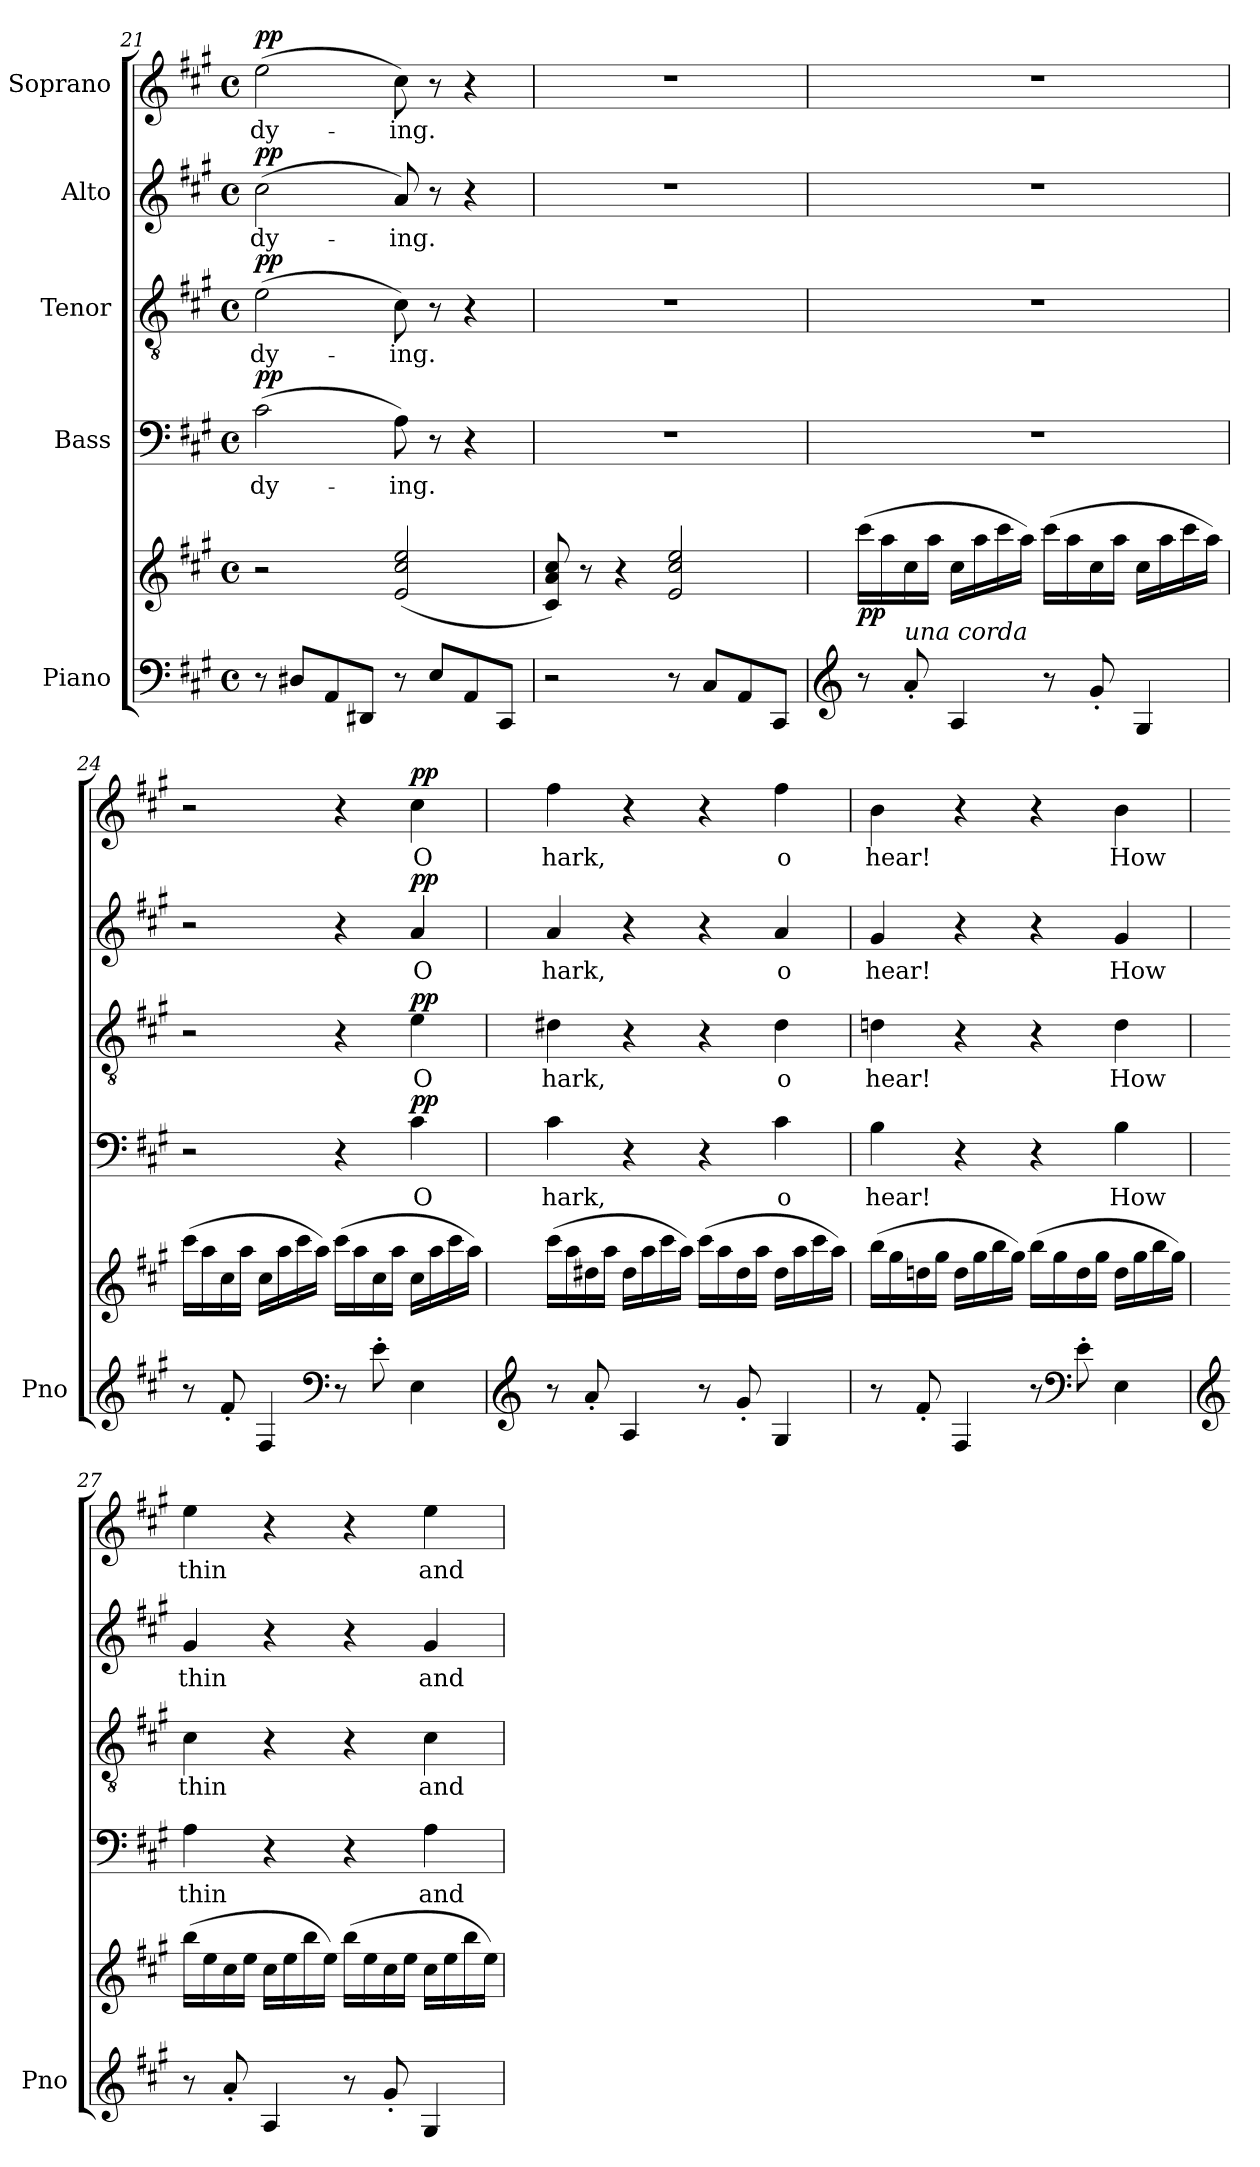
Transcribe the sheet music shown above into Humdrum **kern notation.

**kern	**kern	**dynam	**kern	**text	**dynam	**kern	**text	**dynam	**kern	**text	**dynam	**kern	**text	**dynam
*part5	*part5	*part5	*part4	*part4	*part4	*part3	*part3	*part3	*part2	*part2	*part2	*part1	*part1	*part1
*staff6	*staff5	*staff5/6	*staff4	*staff4	*staff4	*staff3	*staff3	*staff3	*staff2	*staff2	*staff2	*staff1	*staff1	*staff1
*I"Piano	*	*	*I"Bass	*	*	*I"Tenor	*	*	*I"Alto	*	*	*I"Soprano	*	*
*I'Pno	*	*	*	*	*	*	*	*	*	*	*	*	*	*
*clefF4	*clefG2	*	*clefF4	*	*	*clefGv2	*	*	*clefG2	*	*	*clefG2	*	*
*k[f#c#g#]	*k[f#c#g#]	*	*k[f#c#g#]	*	*	*k[f#c#g#]	*	*	*k[f#c#g#]	*	*	*k[f#c#g#]	*	*
*M4/4	*M4/4	*	*M4/4	*	*	*M4/4	*	*	*M4/4	*	*	*M4/4	*	*
*met(c)	*met(c)	*	*met(c)	*	*	*met(c)	*	*	*met(c)	*	*	*met(c)	*	*
=21	=21	=21	=21	=21	=21	=21	=21	=21	=21	=21	=21	=21	=21	=21
!	!	!	!	!	!LO:DY:a	!	!	!LO:DY:a	!	!	!LO:DY:a	!	!	!LO:DY:a
8r	2r	.	(2c#\	dy-	pp	(2e\	dy-	pp	(2cc#\	dy-	pp	(2ee\	dy-	pp
8D#X/L	.	.	.	.	.	.	.	.	.	.	.	.	.	.
8AA/	.	.	.	.	.	.	.	.	.	.	.	.	.	.
8DD#X/J	.	.	.	.	.	.	.	.	.	.	.	.	.	.
8r	(2e/ 2cc#/ 2ee/	.	8A\)	-ing.	.	8c#\)	-ing.	.	8a/)	-ing.	.	8cc#\)	-ing.	.
8E/L	.	.	8r	.	.	8r	.	.	8r	.	.	8r	.	.
8AA/	.	.	4r	.	.	4r	.	.	4r	.	.	4r	.	.
8CC#/J	.	.	.	.	.	.	.	.	.	.	.	.	.	.
=22	=22	=22	=22	=22	=22	=22	=22	=22	=22	=22	=22	=22	=22	=22
2r	8c#/ 8a/ 8cc#/)	.	1r	.	.	1r	.	.	1r	.	.	1r	.	.
.	8r	.	.	.	.	.	.	.	.	.	.	.	.	.
.	4r	.	.	.	.	.	.	.	.	.	.	.	.	.
8r	2e/ 2cc#/ 2ee/	.	.	.	.	.	.	.	.	.	.	.	.	.
8C#/L	.	.	.	.	.	.	.	.	.	.	.	.	.	.
8AA/	.	.	.	.	.	.	.	.	.	.	.	.	.	.
8CC#/J	.	.	.	.	.	.	.	.	.	.	.	.	.	.
=23	=23	=23	=23	=23	=23	=23	=23	=23	=23	=23	=23	=23	=23	=23
*clefG2	*	*	*	*	*	*	*	*	*	*	*	*	*	*
!	!	!LO:DY:b	!	!	!	!	!	!	!	!	!	!	!	!
8r	(16ccc#\LL	pp	1r	.	.	1r	.	.	1r	.	.	1r	.	.
.	16aa\	.	.	.	.	.	.	.	.	.	.	.	.	.
!LO:TX:i:t=una corda	!	!	!	!	!	!	!	!	!	!	!	!	!	!
8a'/	16cc#\	.	.	.	.	.	.	.	.	.	.	.	.	.
.	16aa\JJ	.	.	.	.	.	.	.	.	.	.	.	.	.
4A/	16cc#\LL	.	.	.	.	.	.	.	.	.	.	.	.	.
.	16aa\	.	.	.	.	.	.	.	.	.	.	.	.	.
.	16ccc#\	.	.	.	.	.	.	.	.	.	.	.	.	.
.	16aa\JJ)	.	.	.	.	.	.	.	.	.	.	.	.	.
8r	(16ccc#\LL	.	.	.	.	.	.	.	.	.	.	.	.	.
.	16aa\	.	.	.	.	.	.	.	.	.	.	.	.	.
8g#'/	16cc#\	.	.	.	.	.	.	.	.	.	.	.	.	.
.	16aa\JJ	.	.	.	.	.	.	.	.	.	.	.	.	.
4G#/	16cc#\LL	.	.	.	.	.	.	.	.	.	.	.	.	.
.	16aa\	.	.	.	.	.	.	.	.	.	.	.	.	.
.	16ccc#\	.	.	.	.	.	.	.	.	.	.	.	.	.
.	16aa\JJ)	.	.	.	.	.	.	.	.	.	.	.	.	.
=24	=24	=24	=24	=24	=24	=24	=24	=24	=24	=24	=24	=24	=24	=24
8r	(16ccc#\LL	.	2r	.	.	2r	.	.	2r	.	.	2r	.	.
.	16aa\	.	.	.	.	.	.	.	.	.	.	.	.	.
8f#'/	16cc#\	.	.	.	.	.	.	.	.	.	.	.	.	.
.	16aa\JJ	.	.	.	.	.	.	.	.	.	.	.	.	.
4F#/	16cc#\LL	.	.	.	.	.	.	.	.	.	.	.	.	.
.	16aa\	.	.	.	.	.	.	.	.	.	.	.	.	.
.	16ccc#\	.	.	.	.	.	.	.	.	.	.	.	.	.
.	16aa\JJ)	.	.	.	.	.	.	.	.	.	.	.	.	.
*clefF4	*	*	*	*	*	*	*	*	*	*	*	*	*	*
8r	(16ccc#\LL	.	4r	.	.	4r	.	.	4r	.	.	4r	.	.
.	16aa\	.	.	.	.	.	.	.	.	.	.	.	.	.
8e'\	16cc#\	.	.	.	.	.	.	.	.	.	.	.	.	.
.	16aa\JJ	.	.	.	.	.	.	.	.	.	.	.	.	.
!	!	!	!	!	!LO:DY:a	!	!	!LO:DY:a	!	!	!LO:DY:a	!	!	!LO:DY:a
4E\	16cc#\LL	.	4c#\	O	pp	4e\	O	pp	4a/	O	pp	4cc#\	O	pp
.	16aa\	.	.	.	.	.	.	.	.	.	.	.	.	.
.	16ccc#\	.	.	.	.	.	.	.	.	.	.	.	.	.
.	16aa\JJ)	.	.	.	.	.	.	.	.	.	.	.	.	.
=25	=25	=25	=25	=25	=25	=25	=25	=25	=25	=25	=25	=25	=25	=25
*clefG2	*	*	*	*	*	*	*	*	*	*	*	*	*	*
8r	(16ccc#\LL	.	4c#\	hark,	.	4d#X\	hark,	.	4a/	hark,	.	4ff#\	hark,	.
.	16aa\	.	.	.	.	.	.	.	.	.	.	.	.	.
8a'/	16dd#X\	.	.	.	.	.	.	.	.	.	.	.	.	.
.	16aa\JJ	.	.	.	.	.	.	.	.	.	.	.	.	.
4A/	16dd#\LL	.	4r	.	.	4r	.	.	4r	.	.	4r	.	.
.	16aa\	.	.	.	.	.	.	.	.	.	.	.	.	.
.	16ccc#\	.	.	.	.	.	.	.	.	.	.	.	.	.
.	16aa\JJ)	.	.	.	.	.	.	.	.	.	.	.	.	.
8r	(16ccc#\LL	.	4r	.	.	4r	.	.	4r	.	.	4r	.	.
.	16aa\	.	.	.	.	.	.	.	.	.	.	.	.	.
8g#'/	16dd#\	.	.	.	.	.	.	.	.	.	.	.	.	.
.	16aa\JJ	.	.	.	.	.	.	.	.	.	.	.	.	.
4G#/	16dd#\LL	.	4c#\	o	.	4d#\	o	.	4a/	o	.	4ff#\	o	.
.	16aa\	.	.	.	.	.	.	.	.	.	.	.	.	.
.	16ccc#\	.	.	.	.	.	.	.	.	.	.	.	.	.
.	16aa\JJ)	.	.	.	.	.	.	.	.	.	.	.	.	.
=26	=26	=26	=26	=26	=26	=26	=26	=26	=26	=26	=26	=26	=26	=26
8r	(16bb\LL	.	4B\	hear!	.	4dn\	hear!	.	4g#/	hear!	.	4b\	hear!	.
.	16gg#\	.	.	.	.	.	.	.	.	.	.	.	.	.
8f#'/	16ddn\	.	.	.	.	.	.	.	.	.	.	.	.	.
.	16gg#\JJ	.	.	.	.	.	.	.	.	.	.	.	.	.
4F#/	16dd\LL	.	4r	.	.	4r	.	.	4r	.	.	4r	.	.
.	16gg#\	.	.	.	.	.	.	.	.	.	.	.	.	.
.	16bb\	.	.	.	.	.	.	.	.	.	.	.	.	.
.	16gg#\JJ)	.	.	.	.	.	.	.	.	.	.	.	.	.
8r	(16bb\LL	.	4r	.	.	4r	.	.	4r	.	.	4r	.	.
.	16gg#\	.	.	.	.	.	.	.	.	.	.	.	.	.
*clefF4	*	*	*	*	*	*	*	*	*	*	*	*	*	*
8e'\	16dd\	.	.	.	.	.	.	.	.	.	.	.	.	.
.	16gg#\JJ	.	.	.	.	.	.	.	.	.	.	.	.	.
4E\	16dd\LL	.	4B\	How	.	4d\	How	.	4g#/	How	.	4b\	How	.
.	16gg#\	.	.	.	.	.	.	.	.	.	.	.	.	.
.	16bb\	.	.	.	.	.	.	.	.	.	.	.	.	.
.	16gg#\JJ)	.	.	.	.	.	.	.	.	.	.	.	.	.
=27	=27	=27	=27	=27	=27	=27	=27	=27	=27	=27	=27	=27	=27	=27
*clefG2	*	*	*	*	*	*	*	*	*	*	*	*	*	*
8r	(16bb\LL	.	4A\	thin	.	4c#\	thin	.	4g#/	thin	.	4ee\	thin	.
.	16ee\	.	.	.	.	.	.	.	.	.	.	.	.	.
8a'/	16cc#\	.	.	.	.	.	.	.	.	.	.	.	.	.
.	16ee\JJ	.	.	.	.	.	.	.	.	.	.	.	.	.
4A/	16cc#\LL	.	4r	.	.	4r	.	.	4r	.	.	4r	.	.
.	16ee\	.	.	.	.	.	.	.	.	.	.	.	.	.
.	16bb\	.	.	.	.	.	.	.	.	.	.	.	.	.
.	16ee\JJ)	.	.	.	.	.	.	.	.	.	.	.	.	.
8r	(16bb\LL	.	4r	.	.	4r	.	.	4r	.	.	4r	.	.
.	16ee\	.	.	.	.	.	.	.	.	.	.	.	.	.
8g#'/	16cc#\	.	.	.	.	.	.	.	.	.	.	.	.	.
.	16ee\JJ	.	.	.	.	.	.	.	.	.	.	.	.	.
4G#/	16cc#\LL	.	4A\	and	.	4c#\	and	.	4g#/	and	.	4ee\	and	.
.	16ee\	.	.	.	.	.	.	.	.	.	.	.	.	.
.	16bb\	.	.	.	.	.	.	.	.	.	.	.	.	.
.	16ee\JJ)	.	.	.	.	.	.	.	.	.	.	.	.	.
=	=	=	=	=	=	=	=	=	=	=	=	=	=	=
*-	*-	*-	*-	*-	*-	*-	*-	*-	*-	*-	*-	*-	*-	*-
